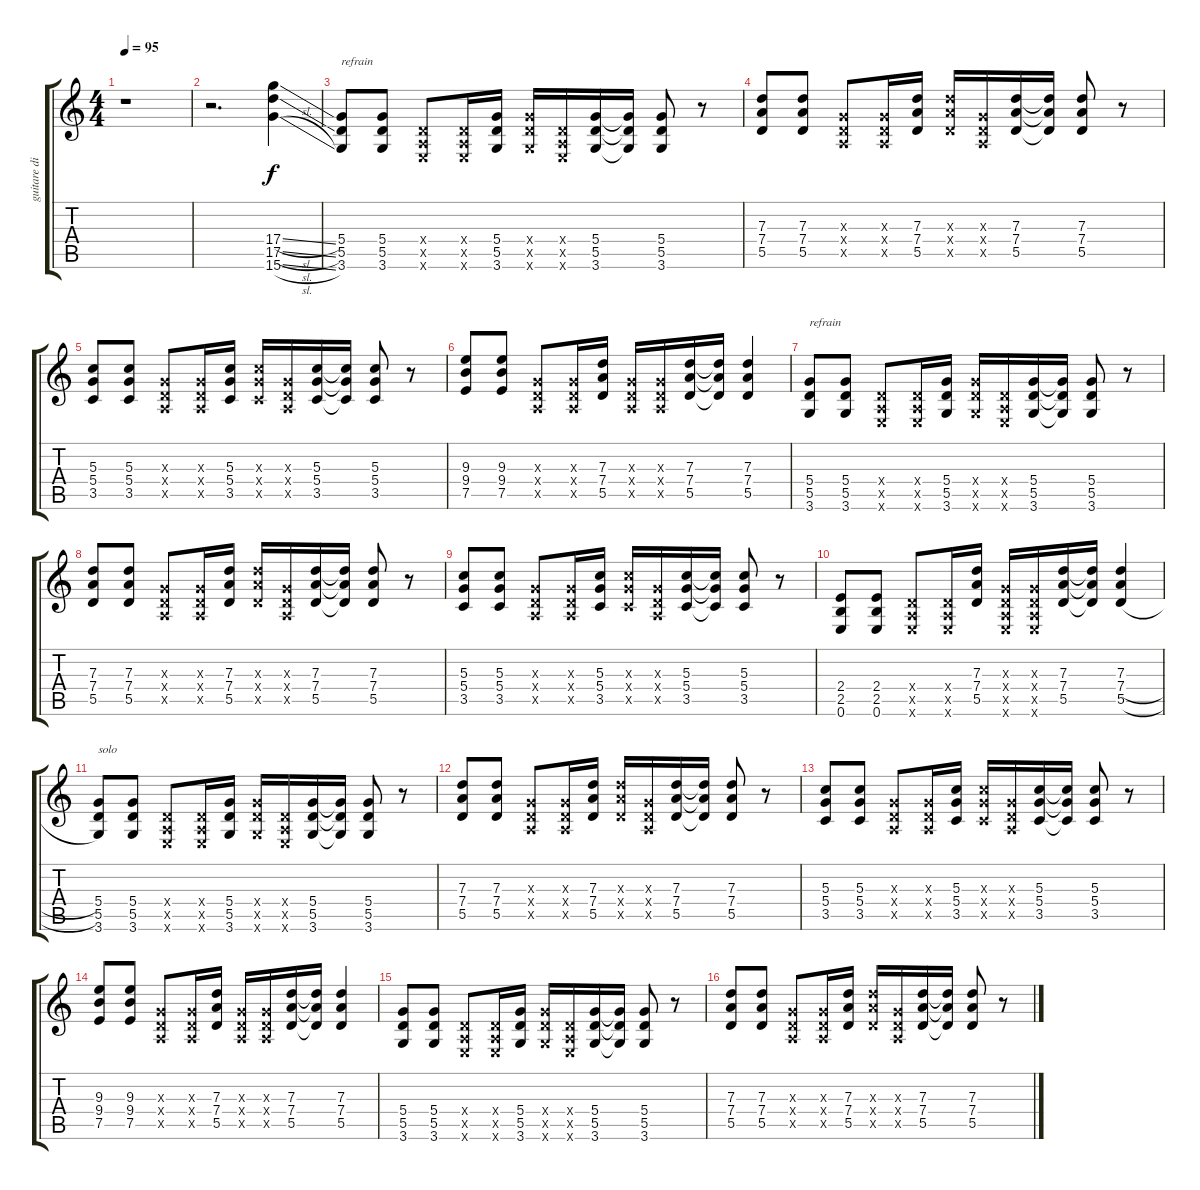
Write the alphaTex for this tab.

\track ("guitare disto" "guitare di") {instrument distortionguitar}
\staff {score tabs}
\tuning (E4 B3 G3 D3 A2 E2) {hide}
\ts (4 4)
\tempo 95
\clef g2
\ks c
r.1{dy f} |
r.2{d} (17.4{sl} 17.5{sl} 15.6{sl}).4 |
(5.4 5.5 3.6).8{txt "refrain"} (5.4 5.5 3.6).8 (0.4{x} 0.5{x} 0.6{x}).8 (0.4{x} 0.5{x} 0.6{x}).16 (5.4 5.5 3.6).16 (5.4{x} 5.5{x} 3.6{x}).16 (0.4{x} 0.5{x} 0.6{x}).16 (5.4 5.5 3.6).16 (5.4{t} 5.5{t} 3.6{t}).16 (5.4 5.5 3.6).8 r.8 |
(7.3 7.4 5.5).8 (7.3 7.4 5.5).8 (0.3{x} 0.4{x} 0.5{x}).8 (0.3{x} 0.4{x} 0.5{x}).16 (7.3 7.4 5.5).16 (7.3{x} 7.4{x} 5.5{x}).16 (0.3{x} 0.4{x} 0.5{x}).16 (7.3 7.4 5.5).16 (7.3{t} 7.4{t} 5.5{t}).16 (7.3 7.4 5.5).8 r.8 |
(5.3 5.4 3.5).8 (5.3 5.4 3.5).8 (0.3{x} 0.4{x} 0.5{x}).8 (0.3{x} 0.4{x} 0.5{x}).16 (5.3 5.4 3.5).16 (5.3{x} 5.4{x} 3.5{x}).16 (0.3{x} 0.4{x} 0.5{x}).16 (5.3 5.4 3.5).16 (5.3{t} 5.4{t} 3.5{t}).16 (5.3 5.4 3.5).8 r.8 |
(9.3 9.4 7.5).8 (9.3 9.4 7.5).8 (0.3{x} 0.4{x} 0.5{x}).8 (0.3{x} 0.4{x} 0.5{x}).16 (7.3 7.4 5.5).16 (0.3{x} 0.4{x} 0.5{x}).16 (0.3{x} 0.4{x} 0.5{x}).16 (7.3 7.4 5.5).16 (7.3{t} 7.4{t} 5.5{t}).16 (7.3 7.4 5.5).4 |
(5.4 5.5 3.6).8{txt "refrain"} (5.4 5.5 3.6).8 (0.4{x} 0.5{x} 0.6{x}).8 (0.4{x} 0.5{x} 0.6{x}).16 (5.4 5.5 3.6).16 (5.4{x} 5.5{x} 3.6{x}).16 (0.4{x} 0.5{x} 0.6{x}).16 (5.4 5.5 3.6).16 (5.4{t} 5.5{t} 3.6{t}).16 (5.4 5.5 3.6).8 r.8 |
(7.3 7.4 5.5).8 (7.3 7.4 5.5).8 (0.3{x} 0.4{x} 0.5{x}).8 (0.3{x} 0.4{x} 0.5{x}).16 (7.3 7.4 5.5).16 (7.3{x} 7.4{x} 5.5{x}).16 (0.3{x} 0.4{x} 0.5{x}).16 (7.3 7.4 5.5).16 (7.3{t} 7.4{t} 5.5{t}).16 (7.3 7.4 5.5).8 r.8 |
(5.3 5.4 3.5).8 (5.3 5.4 3.5).8 (0.3{x} 0.4{x} 0.5{x}).8 (0.3{x} 0.4{x} 0.5{x}).16 (5.3 5.4 3.5).16 (5.3{x} 5.4{x} 3.5{x}).16 (0.3{x} 0.4{x} 0.5{x}).16 (5.3 5.4 3.5).16 (5.3{t} 5.4{t} 3.5{t}).16 (5.3 5.4 3.5).8 r.8 |
(2.4 2.5 0.6).8 (2.4 2.5 0.6).8 (0.4{x} 0.5{x} 0.6{x}).8 (0.4{x} 0.5{x} 0.6{x}).16 (7.3 7.4 5.5).16 (0.3{x} 0.4{x} 0.5{x} 0.6{x}).16 (0.3{x} 0.4{x} 0.5{x} 0.6{x}).16 (7.3 7.4 5.5).16 (7.3{t} 7.4{t} 5.5{t}).16 (7.3 7.4{h} 5.5{h}).4 |
(5.4 5.5 3.6).8{txt "solo"} (5.4 5.5 3.6).8 (0.4{x} 0.5{x} 0.6{x}).8 (0.4{x} 0.5{x} 0.6{x}).16 (5.4 5.5 3.6).16 (5.4{x} 5.5{x} 3.6{x}).16 (0.4{x} 0.5{x} 0.6{x}).16 (5.4 5.5 3.6).16 (5.4{t} 5.5{t} 3.6{t}).16 (5.4 5.5 3.6).8 r.8 |
(7.3 7.4 5.5).8 (7.3 7.4 5.5).8 (0.3{x} 0.4{x} 0.5{x}).8 (0.3{x} 0.4{x} 0.5{x}).16 (7.3 7.4 5.5).16 (7.3{x} 7.4{x} 5.5{x}).16 (0.3{x} 0.4{x} 0.5{x}).16 (7.3 7.4 5.5).16 (7.3{t} 7.4{t} 5.5{t}).16 (7.3 7.4 5.5).8 r.8 |
(5.3 5.4 3.5).8 (5.3 5.4 3.5).8 (0.3{x} 0.4{x} 0.5{x}).8 (0.3{x} 0.4{x} 0.5{x}).16 (5.3 5.4 3.5).16 (5.3{x} 5.4{x} 3.5{x}).16 (0.3{x} 0.4{x} 0.5{x}).16 (5.3 5.4 3.5).16 (5.3{t} 5.4{t} 3.5{t}).16 (5.3 5.4 3.5).8 r.8 |
(9.3 9.4 7.5).8 (9.3 9.4 7.5).8 (0.3{x} 0.4{x} 0.5{x}).8 (0.3{x} 0.4{x} 0.5{x}).16 (7.3 7.4 5.5).16 (0.3{x} 0.4{x} 0.5{x}).16 (0.3{x} 0.4{x} 0.5{x}).16 (7.3 7.4 5.5).16 (7.3{t} 7.4{t} 5.5{t}).16 (7.3 7.4 5.5).4 |
(5.4 5.5 3.6).8 (5.4 5.5 3.6).8 (0.4{x} 0.5{x} 0.6{x}).8 (0.4{x} 0.5{x} 0.6{x}).16 (5.4 5.5 3.6).16 (5.4{x} 5.5{x} 3.6{x}).16 (0.4{x} 0.5{x} 0.6{x}).16 (5.4 5.5 3.6).16 (5.4{t} 5.5{t} 3.6{t}).16 (5.4 5.5 3.6).8 r.8 |
(7.3 7.4 5.5).8 (7.3 7.4 5.5).8 (0.3{x} 0.4{x} 0.5{x}).8 (0.3{x} 0.4{x} 0.5{x}).16 (7.3 7.4 5.5).16 (7.3{x} 7.4{x} 5.5{x}).16 (0.3{x} 0.4{x} 0.5{x}).16 (7.3 7.4 5.5).16 (7.3{t} 7.4{t} 5.5{t}).16 (7.3 7.4 5.5).8 r.8
